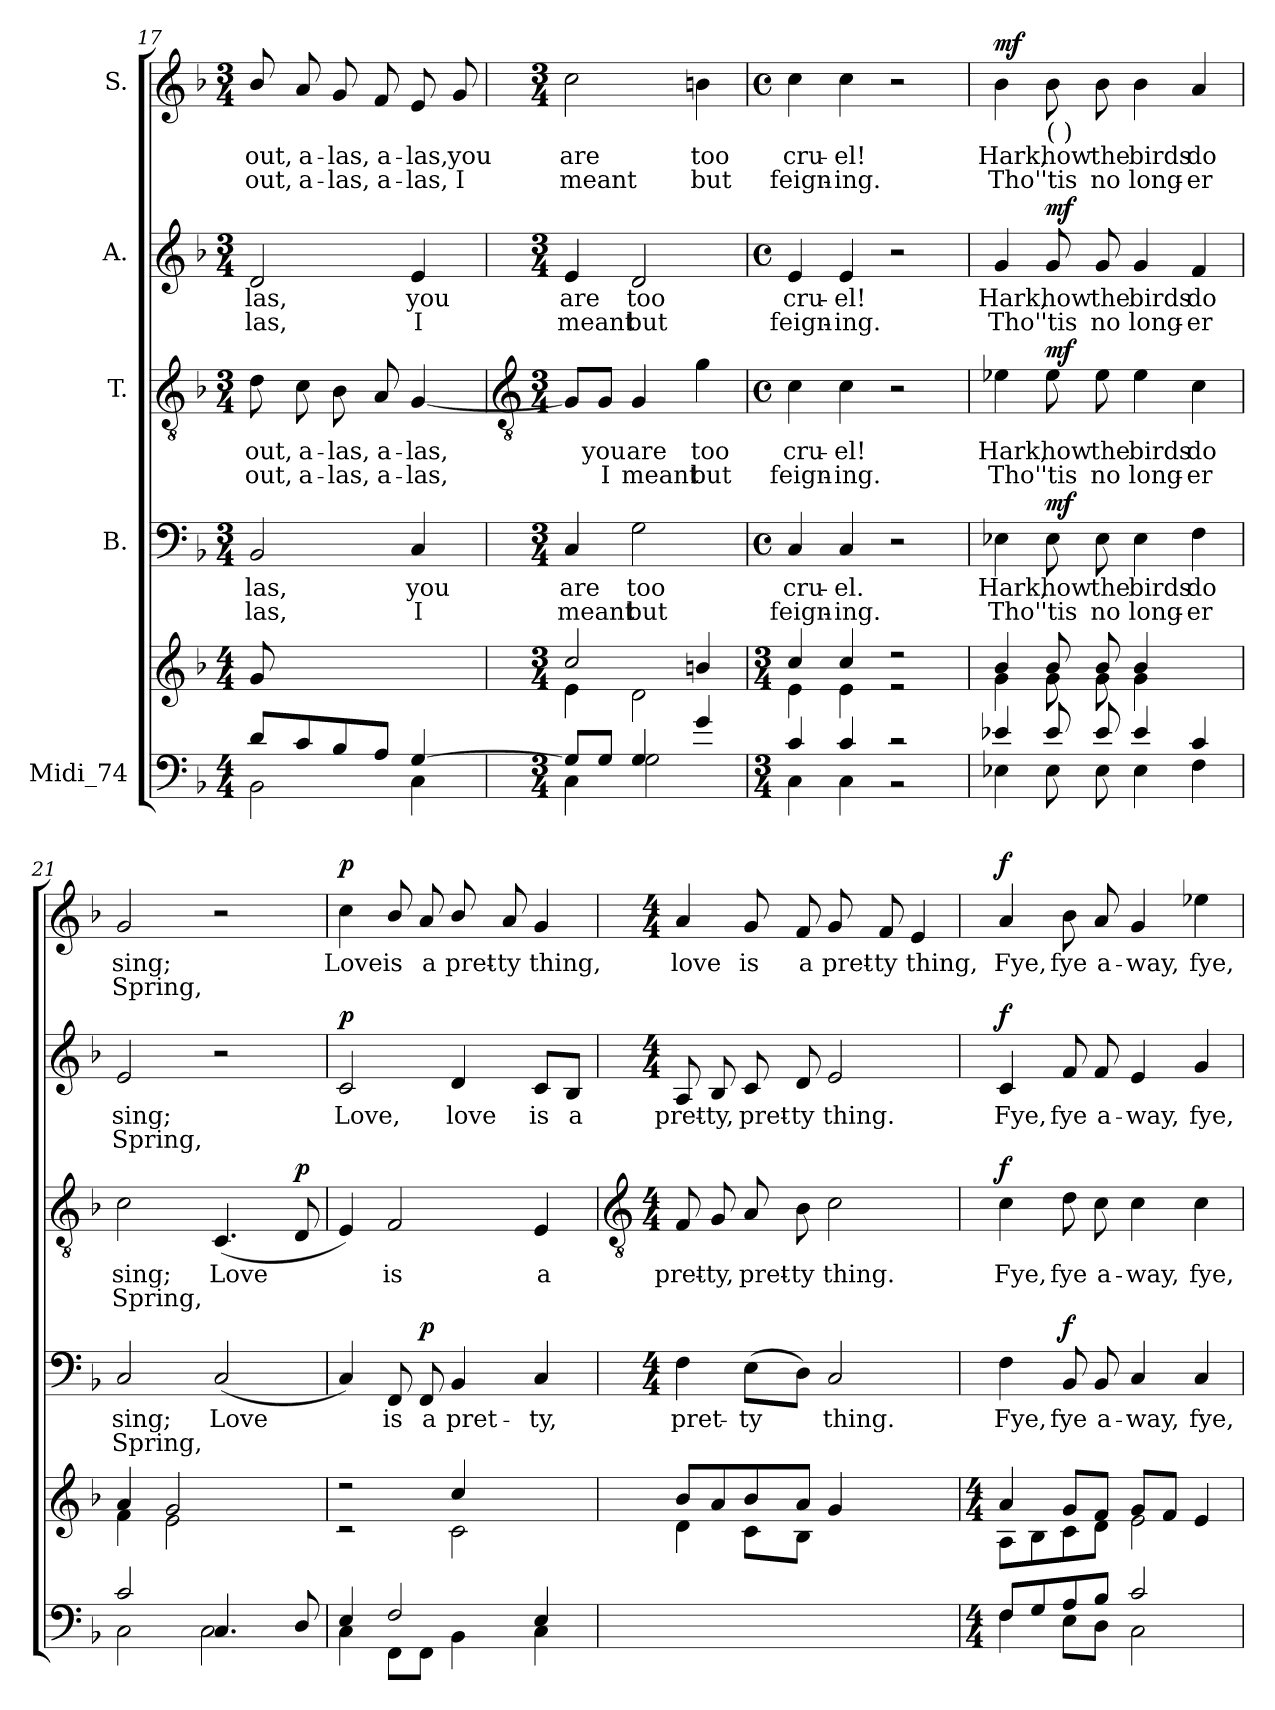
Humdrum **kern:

**kern	**kern	**kern	**text	**text	**dynam	**kern	**text	**text	**dynam	**kern	**text	**text	**dynam	**kern	**text	**text	**dynam
*part5	*part5	*part4	*part4	*part4	*part4	*part3	*part3	*part3	*part3	*part2	*part2	*part2	*part2	*part1	*part1	*part1	*part1
*staff6	*staff5	*staff4	*staff4	*staff4	*staff4	*staff3	*staff3	*staff3	*staff3	*staff2	*staff2	*staff2	*staff2	*staff1	*staff1	*staff1	*staff1
*I"Midi_74	*	*I"B.	*	*	*	*I"T.	*	*	*	*I"A.	*	*	*	*I"S.	*	*	*
*clefF4	*clefG2	*clefF4	*	*	*	*clefGv2	*	*	*	*clefG2	*	*	*	*clefG2	*	*	*
*k[b-]	*k[b-]	*k[b-]	*	*	*	*k[b-]	*	*	*	*k[b-]	*	*	*	*k[b-]	*	*	*
*F:	*F:	*F:	*	*	*	*F:	*	*	*	*F:	*	*	*	*F:	*	*	*
*M4/4	*M4/4	*M3/4	*	*	*	*M3/4	*	*	*	*M3/4	*	*	*	*M3/4	*	*	*
=17	=17	=17	=17	=17	=17	=17	=17	=17	=17	=17	=17	=17	=17	=17	=17	=17	=17
*^	*	*	*	*	*	*	*	*	*	*	*	*	*	*	*	*	*
!	!	!	!	!LO:LY:b	!LO:LY:b	!	!	!LO:LY:b	!LO:LY:b	!	!	!LO:LY:b	!LO:LY:b	!	!	!LO:LY:b	!LO:LY:b	!
8d/L	2BB-\	8g/	2BB-	-las,	las,	.	8d	out,	out,	.	2d	-las,	las,	.	8b-/	out,	out,	.
!	!	!	!	!	!	!	!	!LO:LY:b	!LO:LY:b	!	!	!	!	!	!	!LO:LY:b	!LO:LY:b	!
8c/	.	2ryy	.	.	.	.	8c	a-	-a-	.	.	.	.	.	8a	a-	-a-	.
!	!	!	!	!	!	!	!	!LO:LY:b	!LO:LY:b	!	!	!	!	!	!	!LO:LY:b	!LO:LY:b	!
8B-/	.	.	.	.	.	.	8B-	-las,	las,	.	.	.	.	.	8g	-las,	las,	.
!	!	!	!	!	!	!	!	!LO:LY:b	!LO:LY:b	!	!	!	!	!	!	!LO:LY:b	!LO:LY:b	!
8A/J	.	.	.	.	.	.	8A	a-	-a-	.	.	.	.	.	8f	a-	-a-	.
!	!	!	!	!LO:LY:b	!LO:LY:b	!	!	!LO:LY:b	!LO:LY:b	!	!	!LO:LY:b	!LO:LY:b	!	!	!LO:LY:b	!LO:LY:b	!
[4G/	4C\	.	4C	you	I	.	[4G	-las,	las,	.	4e	you	I	.	8e	-las,	las,	.
!	!	!	!	!	!	!	!	!	!	!	!	!	!	!	!	!LO:LY:b	!LO:LY:b	!
.	.	8ryy	.	.	.	.	.	.	.	.	.	.	.	.	8g	you	I	.
!!LO:LB:g=z
=18	=18	=18	=18	=18	=18	=18	=18	=18	=18	=18	=18	=18	=18	=18	=18	=18	=18	=18
*	*	*	*	*	*	*	*clefGv2	*	*	*	*	*	*	*	*	*	*	*
*M3/4	*	*M3/4	*M3/4	*	*	*	*M3/4	*	*	*	*M3/4	*	*	*	*M3/4	*	*	*
*	*	*^	*	*	*	*	*	*	*	*	*	*	*	*	*	*	*	*
!	!	!	!	!	!LO:LY:b	!LO:LY:b	!	!	!	!	!	!	!LO:LY:b	!LO:LY:b	!	!	!LO:LY:b	!LO:LY:b	!
8G/L]	4C\	2cc/	4e\	4C	are	meant	.	8GL]	.	.	.	4e	are	meant	.	2cc	are	meant	.
!	!	!	!	!	!	!	!	!	!LO:LY:b	!LO:LY:b	!	!	!	!	!	!	!	!	!
8G/J	.	.	.	.	.	.	.	8GJ	you	I	.	.	.	.	.	.	.	.	.
!	!	!	!	!	!LO:LY:b	!LO:LY:b	!	!	!LO:LY:b	!LO:LY:b	!	!	!LO:LY:b	!LO:LY:b	!	!	!	!	!
4G/	2G\	.	2d\	2G	too	but	.	4G	are	meant	.	2d	too	but	.	.	.	.	.
!	!	!	!	!	!	!	!	!	!LO:LY:b	!LO:LY:b	!	!	!	!	!	!	!LO:LY:b	!LO:LY:b	!
4g/	.	4bn/	.	.	.	.	.	4g	too	but	.	.	.	.	.	4bn	too	but	.
=19	=19	=19	=19	=19	=19	=19	=19	=19	=19	=19	=19	=19	=19	=19	=19	=19	=19	=19	=19
*M3/4	*	*M3/4	*	*M4/4	*	*	*	*M4/4	*	*	*	*M4/4	*	*	*	*M4/4	*	*	*
*	*	*	*	*met(c)	*	*	*	*met(c)	*	*	*	*met(c)	*	*	*	*met(c)	*	*	*
!	!	!	!	!	!LO:LY:b	!LO:LY:b	!	!	!LO:LY:b	!LO:LY:b	!	!	!LO:LY:b	!LO:LY:b	!	!	!LO:LY:b	!LO:LY:b	!
4c/	4C\	4cc/	4e\	4C	cru-	-feign-	.	4c	cru-	-feign-	.	4e	cru-	-feign-	.	4cc	cru-	-feign-	.
!	!	!	!	!	!LO:LY:b	!LO:LY:b	!	!	!LO:LY:b	!LO:LY:b	!	!	!LO:LY:b	!LO:LY:b	!	!	!LO:LY:b	!LO:LY:b	!
4c/	4C\	4cc/	4e\	4C	-el.	ing.	.	4c	-el!	ing.	.	4e	-el!	ing.	.	4cc	-el!	ing.	.
2r	2r	2r	2r	2r	.	.	.	2r	.	.	.	2r	.	.	.	2r	.	.	.
=20	=20	=20	=20	=20	=20	=20	=20	=20	=20	=20	=20	=20	=20	=20	=20	=20	=20	=20	=20
!	!	!	!	!	!LO:LY:b	!LO:LY:b	!	!	!LO:LY:b	!LO:LY:b	!	!	!LO:LY:b	!LO:LY:b	!	!	!LO:LY:b	!LO:LY:b	!LO:DY:a
4e-X/	4E-X\	4b-/	4g\	4E-X	Hark,	Tho'	.	4e-X	Hark,	Tho'	.	4g	Hark,	Tho'	.	4b-	Hark,	Tho'	mf
!	!	!	!	!	!	!	!	!	!	!	!	!	!	!	!	!LO:TX:b:t=( )	!	!	!
!	!	!	!	!	!LO:LY:b	!LO:LY:b	!LO:DY:b	!	!LO:LY:b	!LO:LY:b	!LO:DY:b	!	!LO:LY:b	!LO:LY:b	!LO:DY:b	!	!LO:LY:b	!LO:LY:b	!
8e-/	8E-\	8b-/	8g\	8E-	how	'tis	mf	8e-	how	'tis	mf	8g	how	'tis	mf	8b-	how	'tis	.
!	!	!	!	!	!LO:LY:b	!LO:LY:b	!	!	!LO:LY:b	!LO:LY:b	!	!	!LO:LY:b	!LO:LY:b	!	!	!LO:LY:b	!LO:LY:b	!
8e-/	8E-\	8b-/	8g\	8E-	the	no	.	8e-	the	no	.	8g	the	no	.	8b-	the	no	.
!	!	!	!	!	!LO:LY:b	!LO:LY:b	!	!	!LO:LY:b	!LO:LY:b	!	!	!LO:LY:b	!LO:LY:b	!	!	!LO:LY:b	!LO:LY:b	!
4e-/	4E-\	4b-/	4g\	4E-	birds	long-	.	4e-	birds	long-	.	4g	birds	long-	.	4b-	birds	long-	.
!	!	!	!	!	!LO:LY:b	!LO:LY:b	!	!	!LO:LY:b	!LO:LY:b	!	!	!LO:LY:b	!LO:LY:b	!	!	!LO:LY:b	!LO:LY:b	!
4c/	4F\	4ryy	4ryy	4F	-do	er	.	4c	-do	er	.	4f	-do	er	.	4a	-do	er	.
=21	=21	=21	=21	=21	=21	=21	=21	=21	=21	=21	=21	=21	=21	=21	=21	=21	=21	=21	=21
!	!	!	!	!	!LO:LY:b	!LO:LY:b	!	!	!LO:LY:b	!LO:LY:b	!	!	!LO:LY:b	!LO:LY:b	!	!	!LO:LY:b	!LO:LY:b	!
2c/	2C\	4a/	4f\	2C	sing;	Spring,	.	2c	sing;	Spring,	.	2e	sing;	Spring,	.	2g	sing;	Spring,	.
.	.	2g/	2e\	.	.	.	.	.	.	.	.	.	.	.	.	.	.	.	.
!	!	!	!	!	!LO:LY:b	!	!	!	!LO:LY:b	!	!	!	!	!	!	!	!	!	!
4.C/	2C\	.	.	(<2C	Love	.	.	(<4.C	Love	.	.	2r	.	.	.	2r	.	.	.
.	.	4ryy	4ryy	.	.	.	.	.	.	.	.	.	.	.	.	.	.	.	.
!	!	!	!	!	!	!	!	!	!	!	!LO:DY:b	!	!	!	!	!	!	!	!
8D/	.	.	.	.	.	.	.	8D	.	.	p	.	.	.	.	.	.	.	.
=22	=22	=22	=22	=22	=22	=22	=22	=22	=22	=22	=22	=22	=22	=22	=22	=22	=22	=22	=22
!	!	!	!	!	!	!	!	!	!	!	!	!	!LO:LY:b	!	!LO:DY:a	!	!LO:LY:b	!	!LO:DY:a
4E/	4C\	2r	2r	4C)	.	.	.	4E)	.	.	.	2c	Love,	.	p	4cc	Love	.	p
!	!	!	!	!	!LO:LY:b	!	!	!	!LO:LY:b	!	!	!	!	!	!	!	!LO:LY:b	!	!
2F/	8FF\L	.	.	8FF	is	.	.	2F	is	.	.	.	.	.	.	8b-/	is	.	.
!	!	!	!	!	!LO:LY:b	!	!LO:DY:b	!	!	!	!	!	!	!	!	!	!LO:LY:b	!	!
.	8FF\J	.	.	8FF	a	.	p	.	.	.	.	.	.	.	.	8a/	a	.	.
!	!	!	!	!	!LO:LY:b	!	!	!	!	!	!	!	!LO:LY:b	!	!	!	!LO:LY:b	!	!
.	4BB-\	4cc/	2c\	4BB-	pret-	.	.	.	.	.	.	4d	love	.	.	8b-/	pret-	.	.
!	!	!	!	!	!	!	!	!	!	!	!	!	!	!	!	!	!LO:LY:b	!	!
.	.	.	.	.	.	.	.	.	.	.	.	.	.	.	.	8a/	-ty	.	.
!	!	!	!	!	!LO:LY:b	!	!	!	!LO:LY:b	!	!	!	!LO:LY:b	!	!	!	!LO:LY:b	!	!
4E/	4C\	4ryy	.	4C	-ty,	.	.	4E	a	.	.	8cL	is	.	.	4g	thing,	.	.
!	!	!	!	!	!	!	!	!	!	!	!	!	!LO:LY:b	!	!	!	!	!	!
.	.	.	.	.	.	.	.	.	.	.	.	8B-J	a	.	.	.	.	.	.
*v	*v	*	*	*	*	*	*	*	*	*	*	*	*	*	*	*	*	*	*
!!LO:LB:g=z
=23	=23	=23	=23	=23	=23	=23	=23	=23	=23	=23	=23	=23	=23	=23	=23	=23	=23	=23
*	*	*	*	*	*	*	*clefGv2	*	*	*	*	*	*	*	*	*	*	*
*	*	*	*M4/4	*	*	*	*M4/4	*	*	*	*M4/4	*	*	*	*M4/4	*	*	*
!	!	!	!	!LO:LY:b	!	!	!	!LO:LY:b	!	!	!	!LO:LY:b	!	!	!	!LO:LY:b	!	!
1ryy	8b-/L	4d\	4F	pret-	.	.	8F	pret-	.	.	8A	pret-	.	.	4a	love	.	.
!	!	!	!	!	!	!	!	!LO:LY:b	!	!	!	!LO:LY:b	!	!	!	!	!	!
.	8a/	.	.	.	.	.	8G	-ty,	.	.	8B-	-ty,	.	.	.	.	.	.
!	!	!	!	!LO:LY:b	!	!	!	!LO:LY:b	!	!	!	!LO:LY:b	!	!	!	!LO:LY:b	!	!
.	8b-/	8c\L	(>8EL	-ty	.	.	8A	pret-	.	.	8c	pret-	.	.	8g	is	.	.
!	!	!	!	!	!	!	!	!LO:LY:b	!	!	!	!LO:LY:b	!	!	!	!LO:LY:b	!	!
.	8a/J	8B-\J	8DJ)	.	.	.	8B-	-ty	.	.	8d	-ty	.	.	8f	a	.	.
!	!	!	!	!LO:LY:b	!	!	!	!LO:LY:b	!	!	!	!LO:LY:b	!	!	!	!LO:LY:b	!	!
.	4g/	4ryy	2C	thing.	.	.	2c	thing.	.	.	2e	thing.	.	.	8g	pret-	.	.
!	!	!	!	!	!	!	!	!	!	!	!	!	!	!	!	!LO:LY:b	!	!
.	.	.	.	.	.	.	.	.	.	.	.	.	.	.	8f	-ty	.	.
!	!	!	!	!	!	!	!	!	!	!	!	!	!	!	!	!LO:LY:b	!	!
.	4ryy	4ryy	.	.	.	.	.	.	.	.	.	.	.	.	4e	thing,	.	.
!!LO:LB:g=z
=24	=24	=24	=24	=24	=24	=24	=24	=24	=24	=24	=24	=24	=24	=24	=24	=24	=24	=24
*M4/4	*M4/4	*	*	*	*	*	*	*	*	*	*	*	*	*	*	*	*	*
*^	*	*	*	*	*	*	*	*	*	*	*	*	*	*	*	*	*	*
!	!	!	!	!	!LO:LY:b	!	!	!	!LO:LY:b	!	!LO:DY:b	!	!LO:LY:b	!	!LO:DY:a	!	!LO:LY:b	!	!LO:DY:b
8F/L	4F\	4a/	8A\L	4F	Fye,	.	.	4c	Fye,	.	f	4c	Fye,	.	f	4a	Fye,	.	f
8G/	.	.	8B-\	.	.	.	.	.	.	.	.	.	.	.	.	.	.	.	.
!	!	!	!	!	!LO:LY:b	!	!LO:DY:a	!	!LO:LY:b	!	!	!	!LO:LY:b	!	!	!	!LO:LY:b	!	!
8A/	8E\L	8g/L	8c\	8BB-	fye	.	f	8d	fye	.	.	8f	fye	.	.	8b-	fye	.	.
!	!	!	!	!	!LO:LY:b	!	!	!	!LO:LY:b	!	!	!	!LO:LY:b	!	!	!	!LO:LY:b	!	!
8B-/J	8D\J	8f/J	8d\J	8BB-	a-	.	.	8c	a-	.	.	8f	a-	.	.	8a	a-	.	.
!	!	!	!	!	!LO:LY:b	!	!	!	!LO:LY:b	!	!	!	!LO:LY:b	!	!	!	!LO:LY:b	!	!
2c/	2C\	8g/L	2e\	4C	-way,	.	.	4c	-way,	.	.	4e	-way,	.	.	4g	-way,	.	.
.	.	8f/J	.	.	.	.	.	.	.	.	.	.	.	.	.	.	.	.	.
!	!	!	!	!	!LO:LY:b	!	!	!	!LO:LY:b	!	!	!	!LO:LY:b	!	!	!	!LO:LY:b	!	!
.	.	4e/	.	4C	fye,	.	.	4c	fye,	.	.	4g	fye,	.	.	4ee-X	fye,	.	.
*v	*v	*	*	*	*	*	*	*	*	*	*	*	*	*	*	*	*	*	*
*	*v	*v	*	*	*	*	*	*	*	*	*	*	*	*	*	*	*	*
=	=	=	=	=	=	=	=	=	=	=	=	=	=	=	=	=	=
*-	*-	*-	*-	*-	*-	*-	*-	*-	*-	*-	*-	*-	*-	*-	*-	*-	*-
